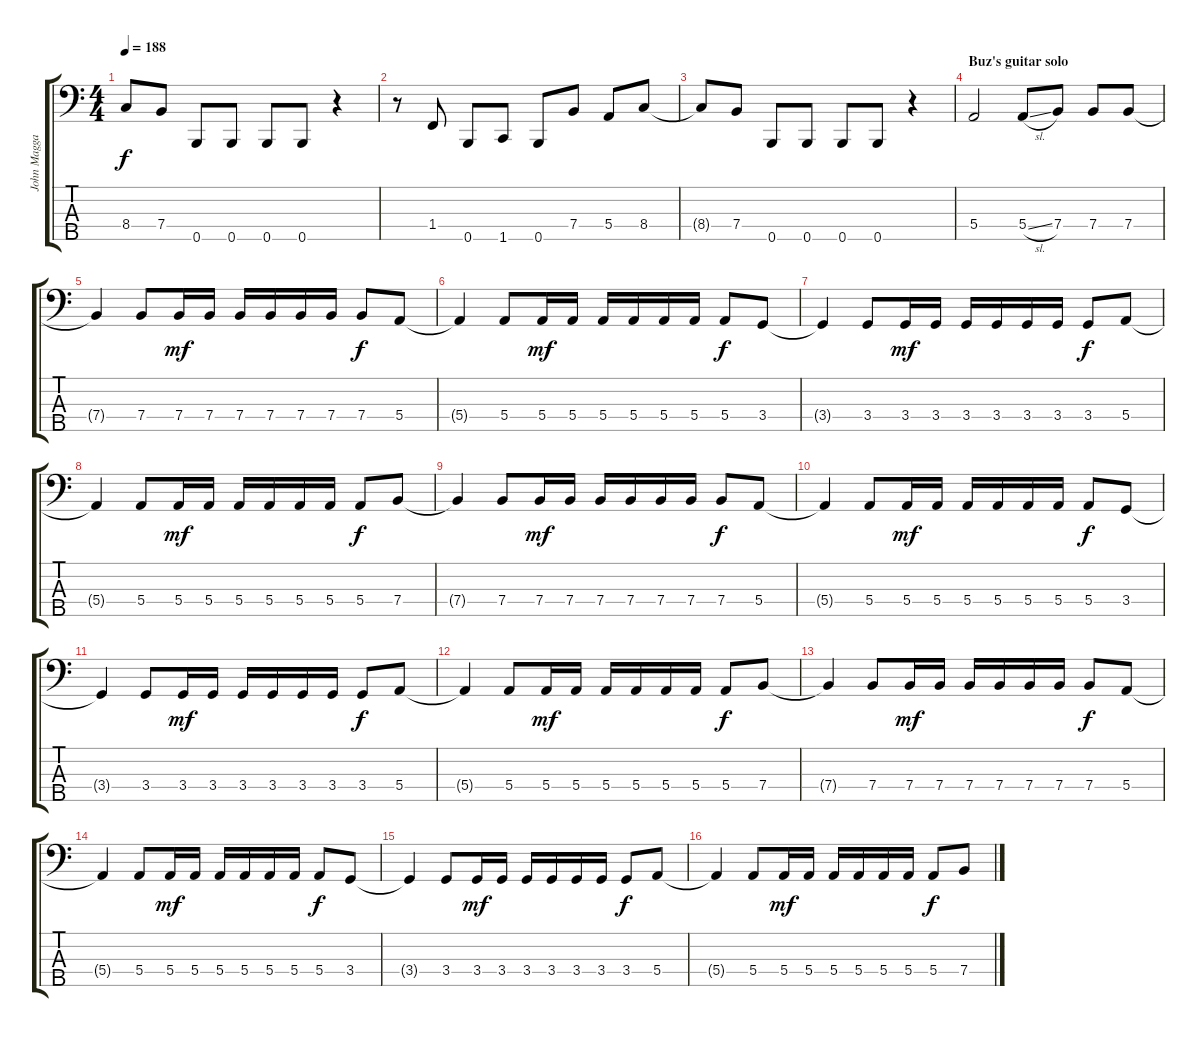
\track ("John Maggard" "John Magga") {instrument electricbassfinger}
\staff {score tabs}
\tuning (G2 D2 A1 E1 B0) {hide}
\ts (4 4)
\tempo 188
\clef f4
\ks c
8.4{t}.8{dy f} 7.4.8 0.5.8 0.5.8 0.5.8 0.5.8 r.4 |
r.8 1.4.8 0.5.8 1.5.8 0.5.8 7.4.8 5.4.8 8.4.8 |
8.4{t}.8 7.4.8 0.5.8 0.5.8 0.5.8 0.5.8 r.4 |
\section ("" "Buz's guitar solo")
5.4.2 5.4{sl}.8 7.4.8 7.4.8 7.4.8 |
7.4{t}.4 7.4.8 7.4.16{dy mf} 7.4.16 7.4.16 7.4.16 7.4.16 7.4.16 7.4.8{dy f} 5.4.8 |
5.4{t}.4 5.4.8 5.4.16{dy mf} 5.4.16 5.4.16 5.4.16 5.4.16 5.4.16 5.4.8{dy f} 3.4.8 |
3.4{t}.4 3.4.8 3.4.16{dy mf} 3.4.16 3.4.16 3.4.16 3.4.16 3.4.16 3.4.8{dy f} 5.4.8 |
5.4{t}.4 5.4.8 5.4.16{dy mf} 5.4.16 5.4.16 5.4.16 5.4.16 5.4.16 5.4.8{dy f} 7.4.8 |
7.4{t}.4 7.4.8 7.4.16{dy mf} 7.4.16 7.4.16 7.4.16 7.4.16 7.4.16 7.4.8{dy f} 5.4.8 |
5.4{t}.4 5.4.8 5.4.16{dy mf} 5.4.16 5.4.16 5.4.16 5.4.16 5.4.16 5.4.8{dy f} 3.4.8 |
3.4{t}.4 3.4.8 3.4.16{dy mf} 3.4.16 3.4.16 3.4.16 3.4.16 3.4.16 3.4.8{dy f} 5.4.8 |
5.4{t}.4 5.4.8 5.4.16{dy mf} 5.4.16 5.4.16 5.4.16 5.4.16 5.4.16 5.4.8{dy f} 7.4.8 |
7.4{t}.4 7.4.8 7.4.16{dy mf} 7.4.16 7.4.16 7.4.16 7.4.16 7.4.16 7.4.8{dy f} 5.4.8 |
5.4{t}.4 5.4.8 5.4.16{dy mf} 5.4.16 5.4.16 5.4.16 5.4.16 5.4.16 5.4.8{dy f} 3.4.8 |
3.4{t}.4 3.4.8 3.4.16{dy mf} 3.4.16 3.4.16 3.4.16 3.4.16 3.4.16 3.4.8{dy f} 5.4.8 |
5.4{t}.4 5.4.8 5.4.16{dy mf} 5.4.16 5.4.16 5.4.16 5.4.16 5.4.16 5.4.8{dy f} 7.4.8
